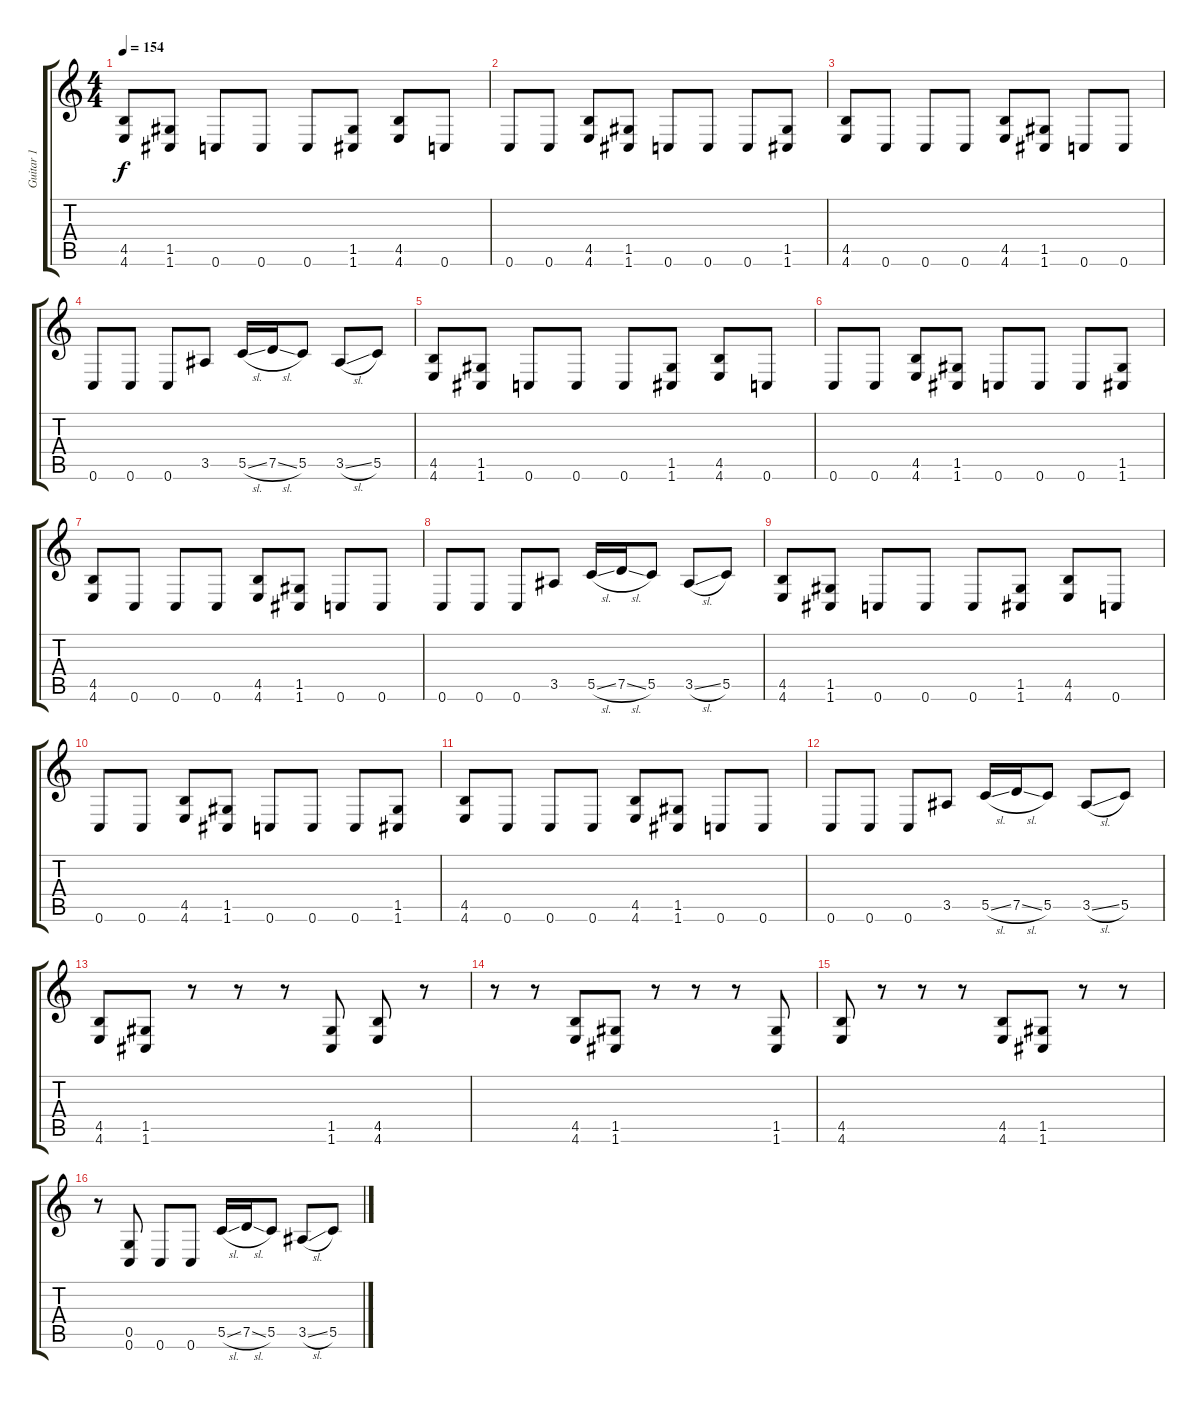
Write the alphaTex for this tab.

\track ("Guitar 1" "Guitar 1") {instrument overdrivenguitar}
\staff {score tabs}
\tuning (D4 A3 F3 C3 G2 C2) {hide}
\ts (4 4)
\tempo 154
\clef g2
\ks c
(4.5 4.6).8{dy f} (1.5 1.6).8 0.6.8 0.6.8 0.6.8 (1.5 1.6).8 (4.5 4.6).8 0.6.8 |
0.6.8 0.6.8 (4.5 4.6).8 (1.5 1.6).8 0.6.8 0.6.8 0.6.8 (1.5 1.6).8 |
(4.5 4.6).8 0.6.8 0.6.8 0.6.8 (4.5 4.6).8 (1.5 1.6).8 0.6.8 0.6.8 |
0.6.8 0.6.8 0.6.8 3.5.8 5.5{sl}.16 7.5{sl}.16 5.5.8 3.5{sl}.8 5.5.8 |
(4.5 4.6).8 (1.5 1.6).8 0.6.8 0.6.8 0.6.8 (1.5 1.6).8 (4.5 4.6).8 0.6.8 |
0.6.8 0.6.8 (4.5 4.6).8 (1.5 1.6).8 0.6.8 0.6.8 0.6.8 (1.5 1.6).8 |
(4.5 4.6).8 0.6.8 0.6.8 0.6.8 (4.5 4.6).8 (1.5 1.6).8 0.6.8 0.6.8 |
0.6.8 0.6.8 0.6.8 3.5.8 5.5{sl}.16 7.5{sl}.16 5.5.8 3.5{sl}.8 5.5.8 |
(4.5 4.6).8 (1.5 1.6).8 0.6.8 0.6.8 0.6.8 (1.5 1.6).8 (4.5 4.6).8 0.6.8 |
0.6.8 0.6.8 (4.5 4.6).8 (1.5 1.6).8 0.6.8 0.6.8 0.6.8 (1.5 1.6).8 |
(4.5 4.6).8 0.6.8 0.6.8 0.6.8 (4.5 4.6).8 (1.5 1.6).8 0.6.8 0.6.8 |
0.6.8 0.6.8 0.6.8 3.5.8 5.5{sl}.16 7.5{sl}.16 5.5.8 3.5{sl}.8 5.5.8 |
(4.5 4.6).8 (1.5 1.6).8 r.8 r.8 r.8 (1.5 1.6).8 (4.5 4.6).8 r.8 |
r.8 r.8 (4.5 4.6).8 (1.5 1.6).8 r.8 r.8 r.8 (1.5 1.6).8 |
(4.5 4.6).8 r.8 r.8 r.8 (4.5 4.6).8 (1.5 1.6).8 r.8 r.8 |
r.8 (0.5 0.6).8 0.6.8 0.6.8 5.5{sl}.16 7.5{sl}.16 5.5.8 3.5{sl}.8 5.5.8
